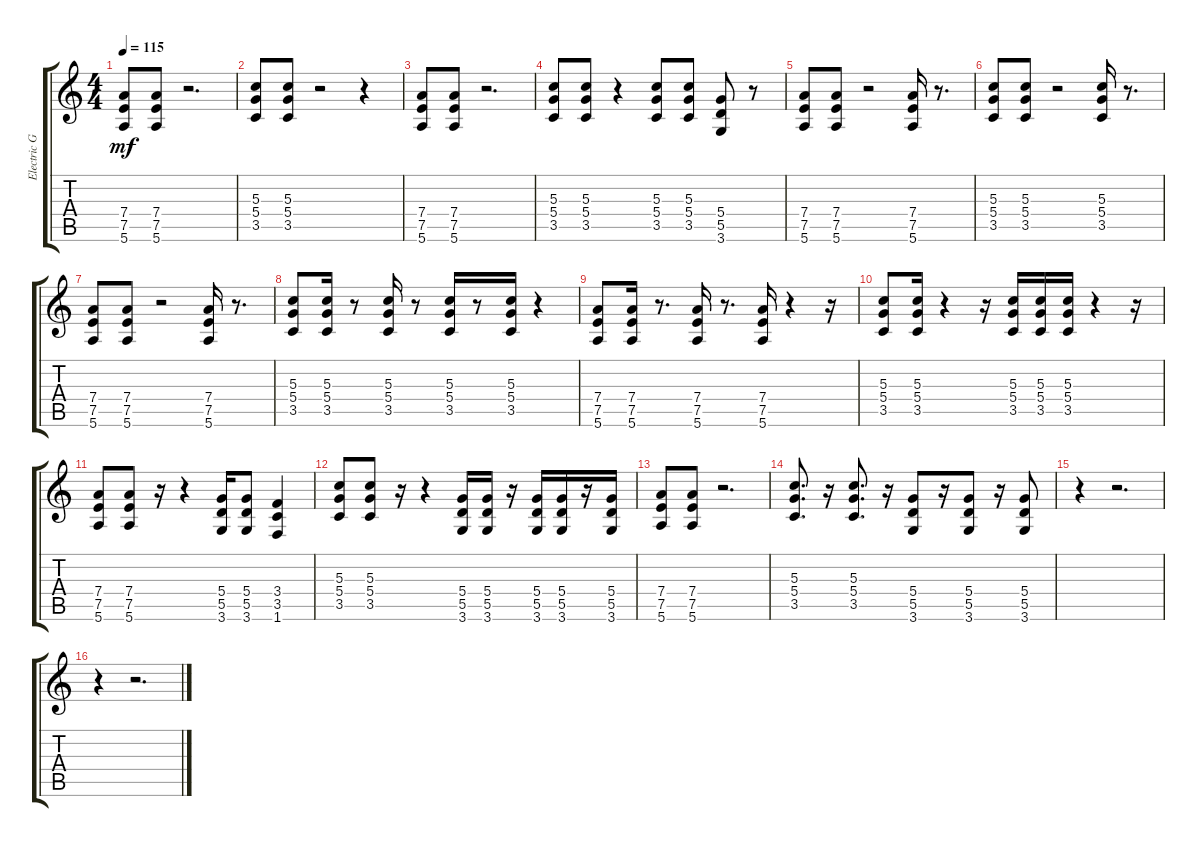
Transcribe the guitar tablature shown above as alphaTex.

\track ("Electric Guitar" "Electric G") {instrument overdrivenguitar}
\staff {score tabs}
\tuning (E4 B3 G3 D3 A2 E2) {hide}
\ts (4 4)
\tempo 115
\clef g2
\ks c
(7.4 7.5 5.6).8{dy mf} (7.4 7.5 5.6).8 r.2{d} |
(5.3 5.4 3.5).8 (5.3 5.4 3.5).8 r.2 r.4 |
(7.4 7.5 5.6).8 (7.4 7.5 5.6).8 r.2{d} |
(5.3 5.4 3.5).8 (5.3 5.4 3.5).8 r.4 (5.3 5.4 3.5).8 (5.3 5.4 3.5).8 (5.4 5.5 3.6).8 r.8 |
(7.4 7.5 5.6).8 (7.4 7.5 5.6).8 r.2 (7.4 7.5 5.6).16 r.8{d} |
(5.3 5.4 3.5).8 (5.3 5.4 3.5).8 r.2 (5.3 5.4 3.5).16 r.8{d} |
(7.4 7.5 5.6).8 (7.4 7.5 5.6).8 r.2 (7.4 7.5 5.6).16 r.8{d} |
(5.3 5.4 3.5).8 (5.3 5.4 3.5).16 r.8 (5.3 5.4 3.5).16 r.8 (5.3 5.4 3.5).16 r.8 (5.3 5.4 3.5).16 r.4 |
(7.4 7.5 5.6).8 (7.4 7.5 5.6).16 r.8{d} (7.4 7.5 5.6).16 r.8{d} (7.4 7.5 5.6).16 r.4 r.16 |
(5.3 5.4 3.5).8 (5.3 5.4 3.5).16 r.4 r.16 (5.3 5.4 3.5).16 (5.3 5.4 3.5).16 (5.3 5.4 3.5).16 r.4 r.16 |
(7.4 7.5 5.6).8 (7.4 7.5 5.6).8 r.16 r.4 (5.4 5.5 3.6).16 (5.4 5.5 3.6).8 (3.4 3.5 1.6).4 |
(5.3 5.4 3.5).8 (5.3 5.4 3.5).8 r.16 r.4 (5.4 5.5 3.6).16 (5.4 5.5 3.6).16 r.16 (5.4 5.5 3.6).16 (5.4 5.5 3.6).16 r.16 (5.4 5.5 3.6).16 |
(7.4 7.5 5.6).8 (7.4 7.5 5.6).8 r.2{d} |
(5.3 5.4 3.5).8{d} r.16 (5.3 5.4 3.5).8{d} r.16 (5.4 5.5 3.6).8 r.16 (5.4 5.5 3.6).8 r.16 (5.4 5.5 3.6).8 |
r.4 r.2{d} |
r.4 r.2{d}
